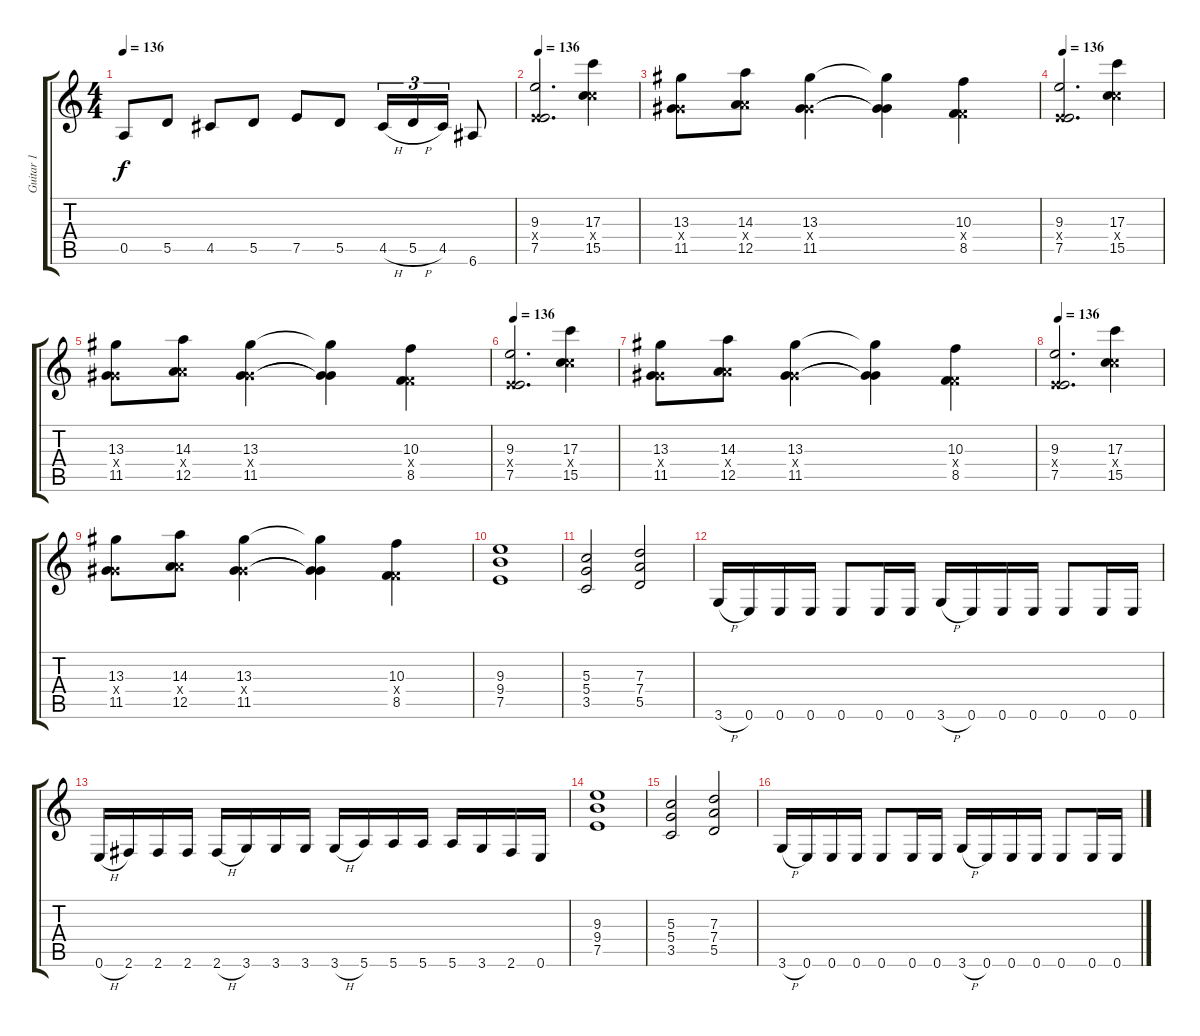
\track ("Guitar 1" "Guitar 1") {instrument distortionguitar}
\staff {score tabs}
\tuning (E4 B3 G3 D3 A2 E2) {hide}
\ts (4 4)
\tempo 136
\clef g2
\ks c
0.5.8{dy f} 5.5.8 4.5.8 5.5.8 7.5.8 5.5.8 4.5{h}.16{tu (3 2)} 5.5{h}.16{tu (3 2)} 4.5.16{tu (3 2)} 6.6.8 |
\tempo 136
(9.3 2.4{x} 7.5).2{d} (17.3 10.4{x} 15.5).4 |
(13.3 6.4{x} 11.5).8 (14.3 7.4{x} 12.5).8 (13.3 6.4{x} 11.5).4 (13.3{t} 6.4{t} 11.5{t}).4 (10.3 3.4{x} 8.5).4 |
\tempo 136
(9.3 2.4{x} 7.5).2{d} (17.3 10.4{x} 15.5).4 |
(13.3 6.4{x} 11.5).8 (14.3 7.4{x} 12.5).8 (13.3 6.4{x} 11.5).4 (13.3{t} 6.4{t} 11.5{t}).4 (10.3 3.4{x} 8.5).4 |
\tempo 136
(9.3 2.4{x} 7.5).2{d} (17.3 10.4{x} 15.5).4 |
(13.3 6.4{x} 11.5).8 (14.3 7.4{x} 12.5).8 (13.3 6.4{x} 11.5).4 (13.3{t} 6.4{t} 11.5{t}).4 (10.3 3.4{x} 8.5).4 |
\tempo 136
(9.3 2.4{x} 7.5).2{d} (17.3 10.4{x} 15.5).4 |
(13.3 6.4{x} 11.5).8 (14.3 7.4{x} 12.5).8 (13.3 6.4{x} 11.5).4 (13.3{t} 6.4{t} 11.5{t}).4 (10.3 3.4{x} 8.5).4 |
(9.3 9.4 7.5).1 |
(5.3 5.4 3.5).2 (7.3 7.4 5.5).2 |
3.6{h}.16 0.6.16 0.6.16 0.6.16 0.6.8 0.6.16 0.6.16 3.6{h}.16 0.6.16 0.6.16 0.6.16 0.6.8 0.6.16 0.6.16 |
0.6{h}.16 2.6.16 2.6.16 2.6.16 2.6{h}.16 3.6.16 3.6.16 3.6.16 3.6{h}.16 5.6.16 5.6.16 5.6.16 5.6.16 3.6.16 2.6.16 0.6.16 |
(9.3 9.4 7.5).1 |
(5.3 5.4 3.5).2 (7.3 7.4 5.5).2 |
3.6{h}.16 0.6.16 0.6.16 0.6.16 0.6.8 0.6.16 0.6.16 3.6{h}.16 0.6.16 0.6.16 0.6.16 0.6.8 0.6.16 0.6.16
